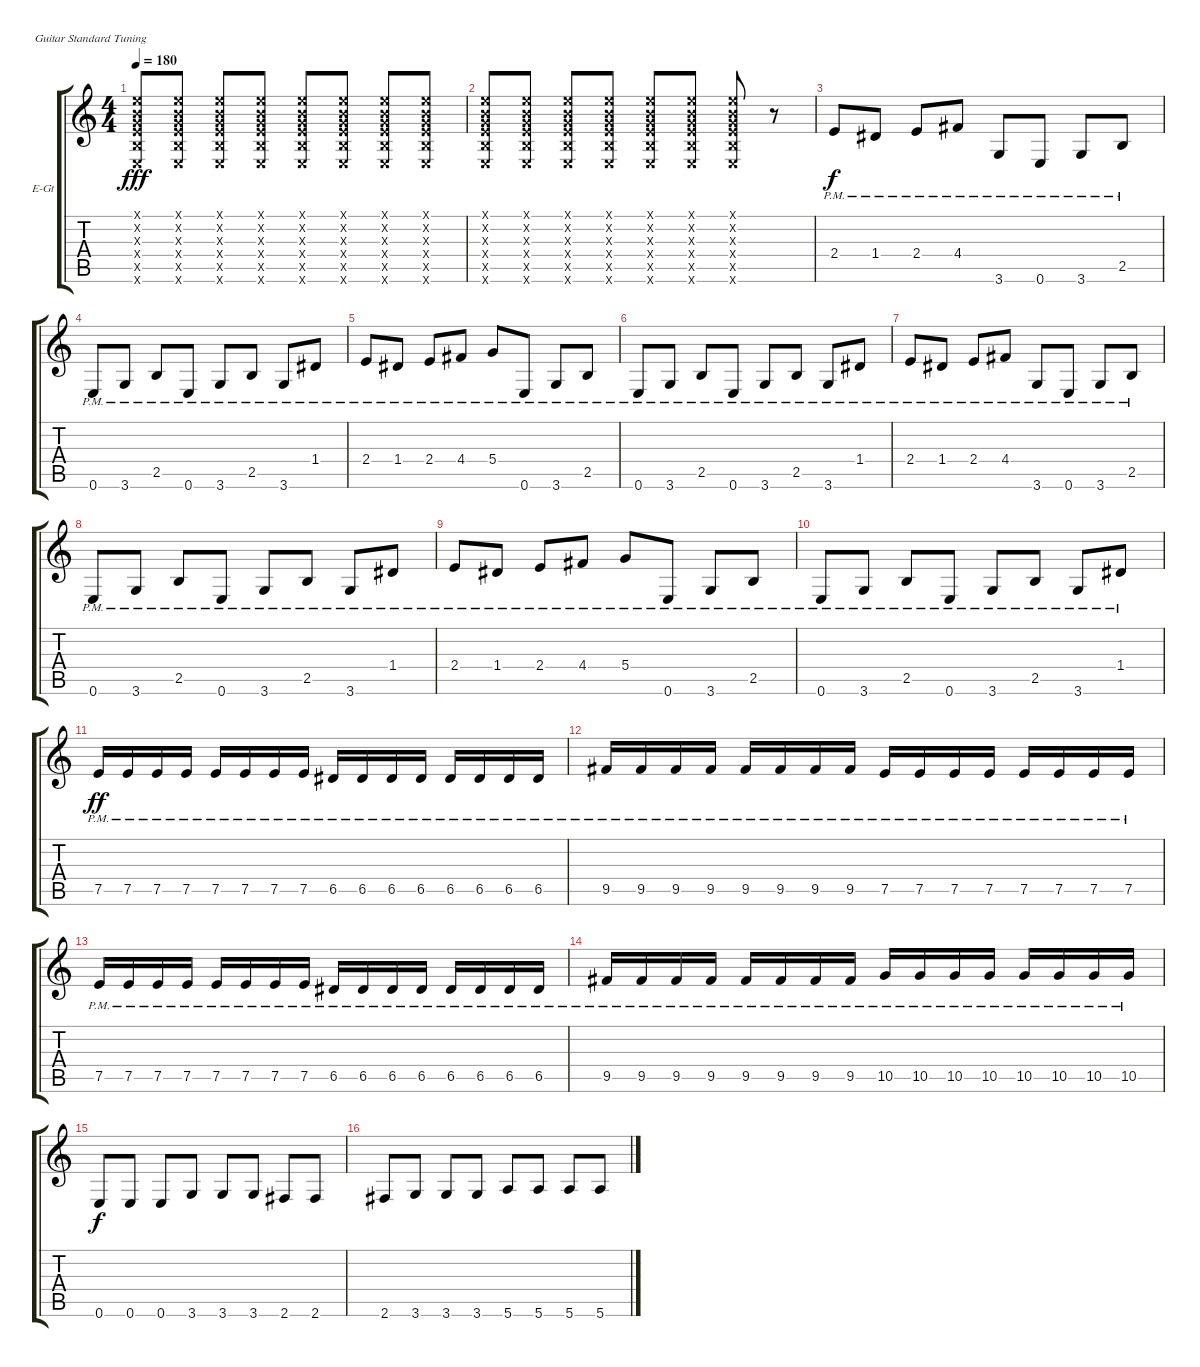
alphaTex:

\defaultSystemsLayout 4
\bracketExtendMode groupsimilarinstruments
\firstSystemTrackNameOrientation horizontal
\otherSystemsTrackNameOrientation horizontal
\track ("Tom Thacker" "E-Gt") {instrument distortionguitar}
\staff {score tabs}
\tuning (E4 B3 G3 D3 A2 E2)
\ts (4 4)
\tempo 180
\clef g2
\ks c
(0.1{x} 0.2{x} 0.3{x} 2.4{x} 2.5{x} 0.6{x}).8{dy fff} (0.1{x} 0.2{x} 0.3{x} 2.4{x} 2.5{x} 0.6{x}).8 (0.1{x} 0.2{x} 0.3{x} 2.4{x} 2.5{x} 0.6{x}).8 (0.1{x} 0.2{x} 0.3{x} 2.4{x} 2.5{x} 0.6{x}).8 (0.1{x} 0.2{x} 0.3{x} 2.4{x} 2.5{x} 0.6{x}).8 (0.1{x} 0.2{x} 0.3{x} 2.4{x} 2.5{x} 0.6{x}).8 (0.1{x} 0.2{x} 0.3{x} 2.4{x} 2.5{x} 0.6{x}).8 (0.1{x} 0.2{x} 0.3{x} 2.4{x} 2.5{x} 0.6{x}).8 |
(0.1{x} 0.2{x} 0.3{x} 2.4{x} 2.5{x} 0.6{x}).8 (0.1{x} 0.2{x} 0.3{x} 2.4{x} 2.5{x} 0.6{x}).8 (0.1{x} 0.2{x} 0.3{x} 2.4{x} 2.5{x} 0.6{x}).8 (0.1{x} 0.2{x} 0.3{x} 2.4{x} 2.5{x} 0.6{x}).8 (0.1{x} 0.2{x} 0.3{x} 2.4{x} 2.5{x} 0.6{x}).8 (0.1{x} 0.2{x} 0.3{x} 2.4{x} 2.5{x} 0.6{x}).8 (0.1{x} 0.2{x} 0.3{x} 2.4{x} 2.5{x} 0.6{x}).8 r.8 |
2.4{pm}.8{dy f} 1.4{pm}.8 2.4{pm}.8 4.4{pm}.8 3.6{pm}.8 0.6{pm}.8 3.6{pm}.8 2.5{pm}.8 |
0.6{pm}.8 3.6{pm}.8 2.5{pm}.8 0.6{pm}.8 3.6{pm}.8 2.5{pm}.8 3.6{pm}.8 1.4{pm}.8 |
2.4{pm}.8 1.4{pm}.8 2.4{pm}.8 4.4{pm}.8 5.4{pm}.8 0.6{pm}.8 3.6{pm}.8 2.5{pm}.8 |
0.6{pm}.8 3.6{pm}.8 2.5{pm}.8 0.6{pm}.8 3.6{pm}.8 2.5{pm}.8 3.6{pm}.8 1.4{pm}.8 |
2.4{pm}.8 1.4{pm}.8 2.4{pm}.8 4.4{pm}.8 3.6{pm}.8 0.6{pm}.8 3.6{pm}.8 2.5{pm}.8 |
0.6{pm}.8 3.6{pm}.8 2.5{pm}.8 0.6{pm}.8 3.6{pm}.8 2.5{pm}.8 3.6{pm}.8 1.4{pm}.8 |
2.4{pm}.8 1.4{pm}.8 2.4{pm}.8 4.4{pm}.8 5.4{pm}.8 0.6{pm}.8 3.6{pm}.8 2.5{pm}.8 |
0.6{pm}.8 3.6{pm}.8 2.5{pm}.8 0.6{pm}.8 3.6{pm}.8 2.5{pm}.8 3.6{pm}.8 1.4{pm}.8 |
7.5{pm}.16{dy ff} 7.5{pm}.16 7.5{pm}.16 7.5{pm}.16 7.5{pm}.16 7.5{pm}.16 7.5{pm}.16 7.5{pm}.16 6.5{pm}.16 6.5{pm}.16 6.5{pm}.16 6.5{pm}.16 6.5{pm}.16 6.5{pm}.16 6.5{pm}.16 6.5{pm}.16 |
9.5{pm}.16 9.5{pm}.16 9.5{pm}.16 9.5{pm}.16 9.5{pm}.16 9.5{pm}.16 9.5{pm}.16 9.5{pm}.16 7.5{pm}.16 7.5{pm}.16 7.5{pm}.16 7.5{pm}.16 7.5{pm}.16 7.5{pm}.16 7.5{pm}.16 7.5{pm}.16 |
7.5{pm}.16 7.5{pm}.16 7.5{pm}.16 7.5{pm}.16 7.5{pm}.16 7.5{pm}.16 7.5{pm}.16 7.5{pm}.16 6.5{pm}.16 6.5{pm}.16 6.5{pm}.16 6.5{pm}.16 6.5{pm}.16 6.5{pm}.16 6.5{pm}.16 6.5{pm}.16 |
9.5{pm}.16 9.5{pm}.16 9.5{pm}.16 9.5{pm}.16 9.5{pm}.16 9.5{pm}.16 9.5{pm}.16 9.5{pm}.16 10.5{pm}.16 10.5{pm}.16 10.5{pm}.16 10.5{pm}.16 10.5{pm}.16 10.5{pm}.16 10.5{pm}.16 10.5{pm}.16 |
0.6.8{dy f} 0.6.8 0.6.8 3.6.8 3.6.8 3.6.8 2.6.8 2.6.8 |
2.6.8 3.6.8 3.6.8 3.6.8 5.6.8 5.6.8 5.6.8 5.6.8
